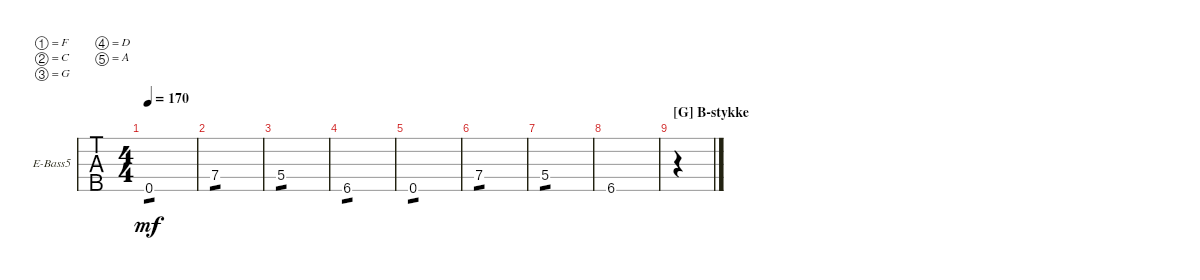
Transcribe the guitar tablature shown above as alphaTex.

\defaultSystemsLayout 4
\bracketExtendMode groupsimilarinstruments
\firstSystemTrackNameOrientation horizontal
\otherSystemsTrackNameOrientation horizontal
\track ("Fieldy" "E-Bass5") {instrument electricbassfinger}
\staff {tabs}
\tuning (F2 C2 G1 D1 A0)
\ts (4 4)
\tempo 170
\clef f4
\ks c
0.5.1{tp 1 dy mf} |
7.4.1{tp 1} |
5.4.1{tp 1} |
6.5.1{tp 1} |
0.5.1{tp 1} |
7.4.1{tp 1} |
5.4.1{tp 1} |
6.5.1 |
\section ("G" "B-stykke")
